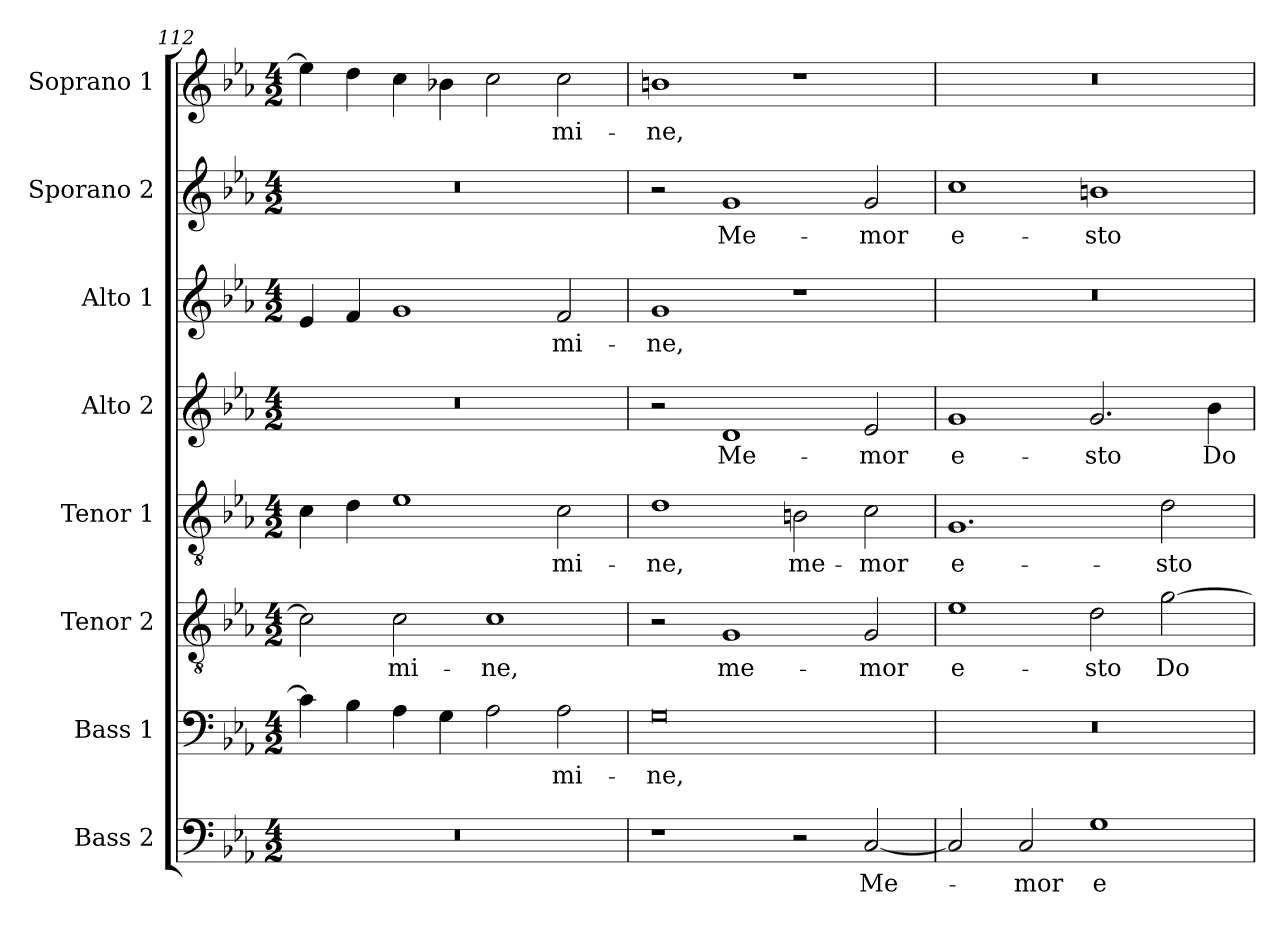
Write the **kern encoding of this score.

**kern	**text	**kern	**text	**kern	**text	**kern	**text	**kern	**text	**kern	**text	**kern	**text	**kern	**text
*part8	*part8	*part7	*part7	*part6	*part6	*part5	*part5	*part4	*part4	*part3	*part3	*part2	*part2	*part1	*part1
*staff8	*staff8	*staff7	*staff7	*staff6	*staff6	*staff5	*staff5	*staff4	*staff4	*staff3	*staff3	*staff2	*staff2	*staff1	*staff1
*I"Bass 2	*	*I"Bass 1	*	*I"Tenor 2	*	*I"Tenor 1	*	*I"Alto 2	*	*I"Alto 1	*	*I"Sporano 2	*	*I"Soprano 1	*
*I'B.	*	*I'B.	*	*I'T.	*	*I'T.	*	*I'A.	*	*I'A.	*	*I'S.	*	*I'S.	*
*clefF4	*	*clefF4	*	*clefGv2	*	*clefGv2	*	*clefG2	*	*clefG2	*	*clefG2	*	*clefG2	*
*	*	*	*	*ITrd7c12	*	*ITrd7c12	*	*	*	*	*	*	*	*	*
*k[b-e-a-]	*	*k[b-e-a-]	*	*k[b-e-a-]	*	*k[b-e-a-]	*	*k[b-e-a-]	*	*k[b-e-a-]	*	*k[b-e-a-]	*	*k[b-e-a-]	*
*E-:	*	*E-:	*	*E-:	*	*E-:	*	*E-:	*	*E-:	*	*E-:	*	*E-:	*
*M4/2	*	*M4/2	*	*M4/2	*	*M4/2	*	*M4/2	*	*M4/2	*	*M4/2	*	*M4/2	*
=112	=112	=112	=112	=112	=112	=112	=112	=112	=112	=112	=112	=112	=112	=112	=112
!LO:N:vis=1	!	!	!	!	!	!	!	!LO:N:vis=1	!	!	!	!LO:N:vis=1	!	!	!
0r	.	4ci\]	.	2Ci\]	.	4Ci\	.	0r	.	4e-i/	.	0r	.	4ee-i\]	.
.	.	4B-i\	.	.	.	4Di\	.	.	.	4fi/	.	.	.	4ddi\	.
!	!	!	!	!	!LO:LY:b:color=#000000	!	!	!	!	!	!	!	!	!	!
.	.	4A-i\	.	2Ci\	-mi-	1E-i	.	.	.	1gi	.	.	.	4cci\	.
.	.	4Gi\	.	.	.	.	.	.	.	.	.	.	.	4b-Xi\	.
!	!	!	!	!	!LO:LY:b:color=#000000	!	!	!	!	!	!	!	!	!	!
.	.	2A-i\	.	1Ci	-ne,	.	.	.	.	.	.	.	.	2cci\	.
!	!	!	!LO:LY:b:color=#000000	!	!	!	!	!	!	!	!	!	!	!	!
!	!	!	!	!	!	!	!LO:LY:b:color=#000000	!	!	!	!	!	!	!	!
!	!	!	!	!	!	!	!	!	!	!	!LO:LY:b:color=#000000	!	!	!	!
!	!	!	!	!	!	!	!	!	!	!	!	!	!	!	!LO:LY:b:color=#000000
.	.	2A-i\	-mi-	.	.	2Ci\	-mi-	.	.	2fi/	-mi-	.	.	2cci\	-mi-
=113	=113	=113	=113	=113	=113	=113	=113	=113	=113	=113	=113	=113	=113	=113	=113
!	!	!	!LO:LY:b:color=#000000	!	!	!	!	!	!	!	!	!	!	!	!
!	!	!	!	!	!	!	!LO:LY:b:color=#000000	!	!	!	!	!	!	!	!
!	!	!	!	!	!	!	!	!	!	!	!LO:LY:b:color=#000000	!	!	!	!
!	!	!	!	!	!	!	!	!	!	!	!	!	!	!	!LO:LY:b:color=#000000
1r	.	0Gi	-ne,	2r	.	1Di	-ne,	2r	.	1gi	-ne,	2r	.	1bni	-ne,
!	!	!	!	!	!LO:LY:b:color=#000000	!	!	!	!	!	!	!	!	!	!
!	!	!	!	!	!	!	!	!	!LO:LY:b:color=#000000	!	!	!	!	!	!
!	!	!	!	!	!	!	!	!	!	!	!	!	!LO:LY:b:color=#000000	!	!
.	.	.	.	1GGi	me-	.	.	1di	Me-	.	.	1gi	Me-	.	.
!	!	!	!	!	!	!	!LO:LY:b:color=#000000	!	!	!	!	!	!	!	!
2r	.	.	.	.	.	2BBni\	me-	.	.	1r	.	.	.	1r	.
!	!LO:LY:b:color=#000000	!	!	!	!	!	!	!	!	!	!	!	!	!	!
!	!	!	!	!	!LO:LY:b:color=#000000	!	!	!	!	!	!	!	!	!	!
!	!	!	!	!	!	!	!LO:LY:b:color=#000000	!	!	!	!	!	!	!	!
!	!	!	!	!	!	!	!	!	!LO:LY:b:color=#000000	!	!	!	!	!	!
!	!	!	!	!	!	!	!	!	!	!	!	!	!LO:LY:b:color=#000000	!	!
[<2Ci/	Me-	.	.	2GGi/	-mor	2Ci\	-mor	2e-i/	-mor	.	.	2gi/	-mor	.	.
=114	=114	=114	=114	=114	=114	=114	=114	=114	=114	=114	=114	=114	=114	=114	=114
!	!	!LO:N:vis=1	!	!	!	!	!	!	!	!	!	!	!	!	!
!	!	!	!	!	!LO:LY:b:color=#000000	!	!	!	!	!	!	!	!	!	!
!	!	!	!	!	!	!	!LO:LY:b:color=#000000	!	!	!	!	!	!	!	!
!	!	!	!	!	!	!	!	!	!LO:LY:b:color=#000000	!LO:N:vis=1	!	!	!	!	!
!	!	!	!	!	!	!	!	!	!	!	!	!	!LO:LY:b:color=#000000	!LO:N:vis=1	!
2Ci/]	.	0r	.	1E-i	e-	1.GGi	e-	1gi	e-	0r	.	1cci	e-	0r	.
!	!LO:LY:b:color=#000000	!	!	!	!	!	!	!	!	!	!	!	!	!	!
2Ci/	-mor	.	.	.	.	.	.	.	.	.	.	.	.	.	.
!	!LO:LY:b:color=#000000	!	!	!	!	!	!	!	!	!	!	!	!	!	!
!	!	!	!	!	!LO:LY:b:color=#000000	!	!	!	!	!	!	!	!	!	!
!	!	!	!	!	!	!	!	!	!LO:LY:b:color=#000000	!	!	!	!	!	!
!	!	!	!	!	!	!	!	!	!	!	!	!	!LO:LY:b:color=#000000	!	!
1Gi	e-	.	.	2Di\	-sto	.	.	2.gi/	-sto	.	.	1bni	-sto	.	.
!	!	!	!	!	!LO:LY:b:color=#000000	!	!	!	!	!	!	!	!	!	!
!	!	!	!	!	!	!	!LO:LY:b:color=#000000	!	!	!	!	!	!	!	!
.	.	.	.	[>2Gi\	Do-	2Di\	-sto	.	.	.	.	.	.	.	.
!	!	!	!	!	!	!	!	!	!LO:LY:b:color=#000000	!	!	!	!	!	!
.	.	.	.	.	.	.	.	4b-i\	Do-	.	.	.	.	.	.
=	=	=	=	=	=	=	=	=	=	=	=	=	=	=	=
*-	*-	*-	*-	*-	*-	*-	*-	*-	*-	*-	*-	*-	*-	*-	*-
